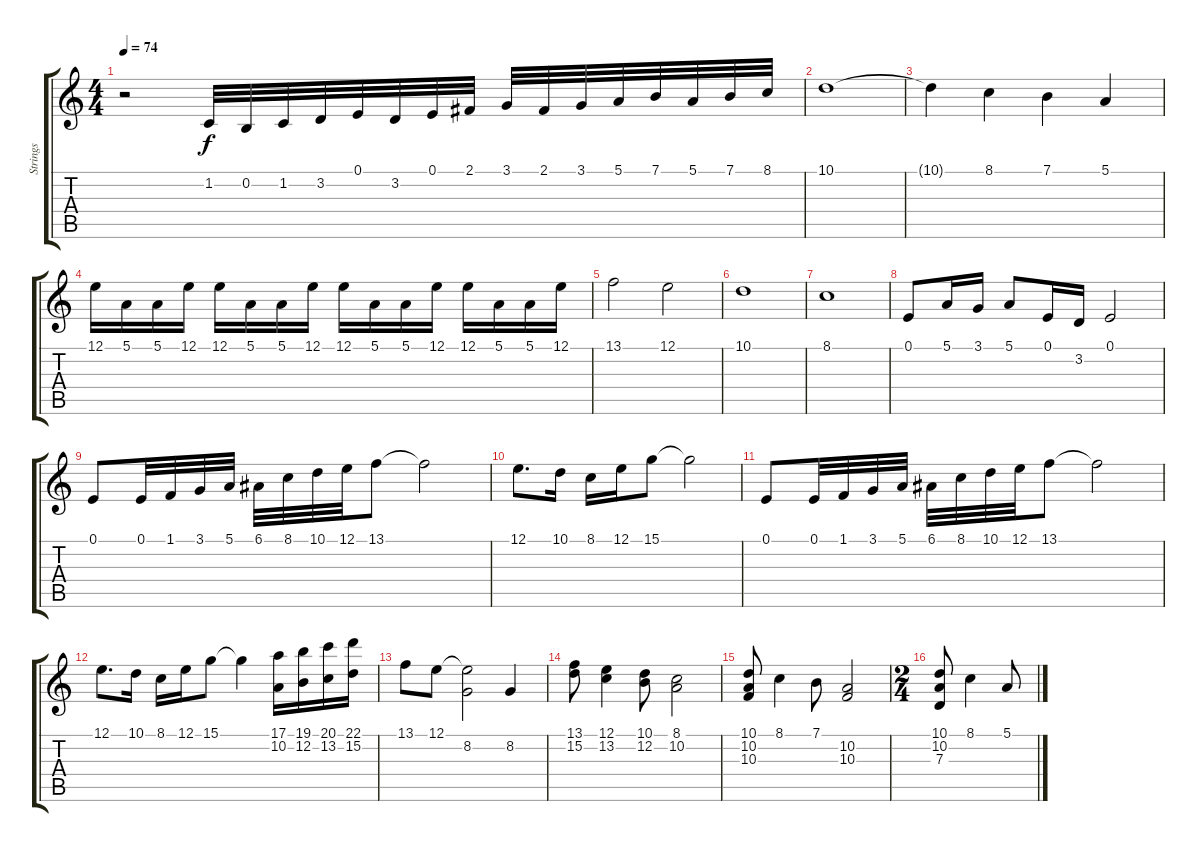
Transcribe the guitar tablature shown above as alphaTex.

\track ("Strings" "Strings") {instrument stringensemble1}
\staff {score tabs}
\tuning (E4 B3 G3 D3 A2 E2) {hide}
\ts (4 4)
\tempo 74
\clef g2
\ks c
r.2{dy f} 1.2.32 0.2.32 1.2.32 3.2.32 0.1.32 3.2.32 0.1.32 2.1.32 3.1.32 2.1.32 3.1.32 5.1.32 7.1.32 5.1.32 7.1.32 8.1.32 |
10.1.1 |
10.1{t}.4 8.1.4 7.1.4 5.1.4 |
12.1.16 5.1.16 5.1.16 12.1.16 12.1.16 5.1.16 5.1.16 12.1.16 12.1.16 5.1.16 5.1.16 12.1.16 12.1.16 5.1.16 5.1.16 12.1.16 |
13.1.2 12.1.2 |
10.1.1 |
8.1.1 |
0.1.8 5.1.16 3.1.16 5.1.8 0.1.16 3.2.16 0.1.2 |
0.1.8 0.1.32 1.1.32 3.1.32 5.1.32 6.1.32 8.1.32 10.1.32 12.1.32 13.1.8 13.1{t}.2 |
12.1.8{d} 10.1.16 8.1.16 12.1.16 15.1.8 15.1{t}.2 |
0.1.8 0.1.32 1.1.32 3.1.32 5.1.32 6.1.32 8.1.32 10.1.32 12.1.32 13.1.8 13.1{t}.2 |
12.1.8{d} 10.1.16 8.1.16 12.1.16 15.1.8 15.1{t}.4 (17.1 10.2).16 (19.1 12.2).16 (20.1 13.2).16 (22.1 15.2).16 |
13.1.8 12.1.8 (12.1{t} 8.2).2 8.2.4 |
(13.1 15.2).8 (12.1 13.2).4 (10.1 12.2).8 (8.1 10.2).2 |
(10.1 10.2 10.3).8 8.1.4 7.1.8 (10.2 10.3).2 |
\ts (2 4)
(10.1 10.2 7.3).8 8.1.4 5.1.8
